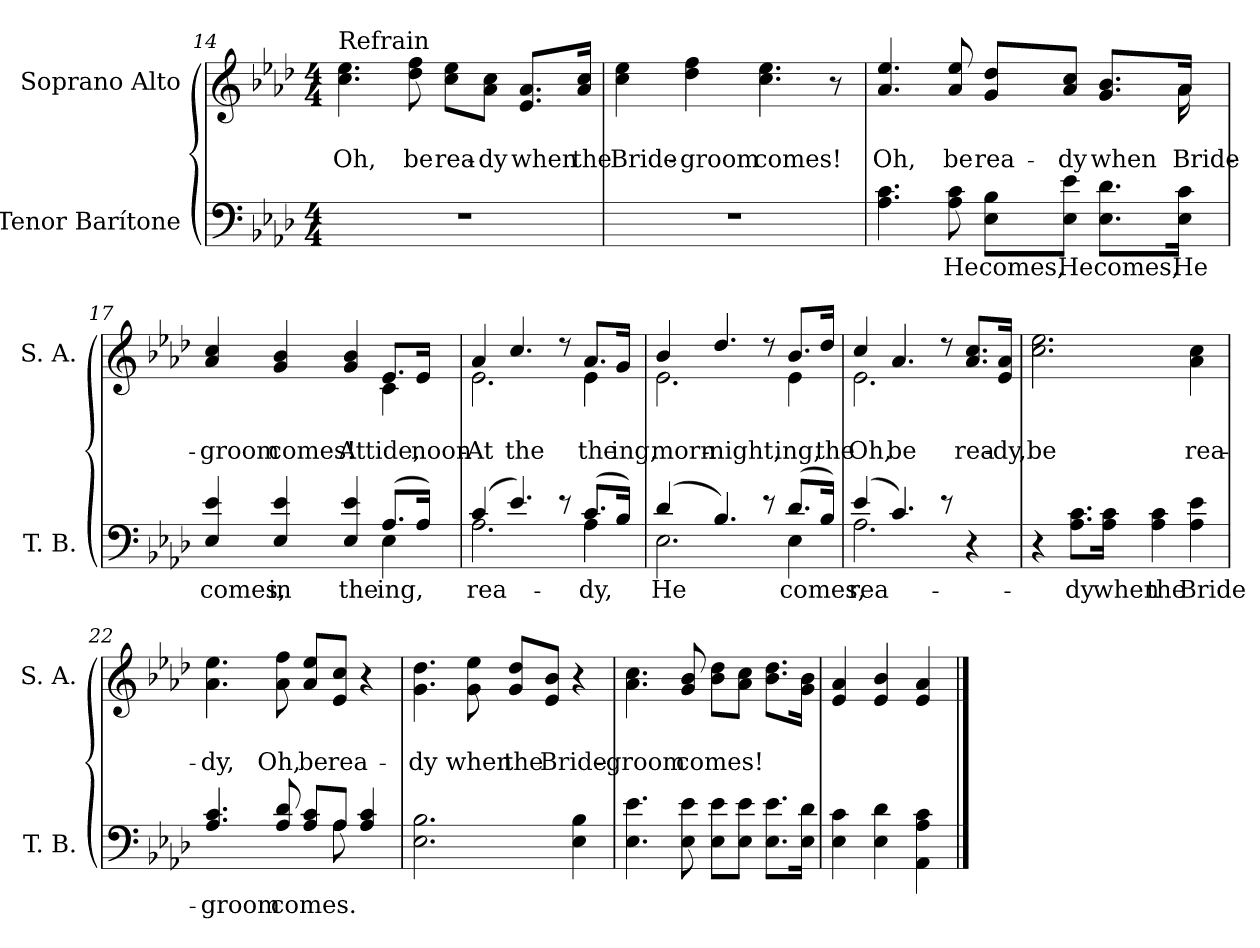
**kern	**text	**kern	**text	**text
*part2	*part2	*part1	*part1	*part1
*staff2	*staff2	*staff1	*staff1	*staff1
*I"Tenor Barítone	*	*I"Soprano Alto	*	*
*I'T. B.	*	*I'S. A.	*	*
*clefF4	*	*clefG2	*	*
*k[b-e-a-d-]	*	*k[b-e-a-d-]	*	*
*A-:	*	*A-:	*	*
*M4/4	*	*M4/4	*	*
=14	=14	=14	=14	=14
!	!	!LO:TX:a:t=Refrain	!	!
!	!	!	!	!LO:LY:b
1r	.	4.cc\ 4.ee-\	.	Oh,
!	!	!	!	!LO:LY:b
.	.	8dd-\ 8ff\	.	be
!	!	!	!	!LO:LY:b
.	.	8cc\ 8ee-\L	.	rea-
!	!	!	!	!LO:LY:b
.	.	8a-\ 8cc\J	.	-dy
!	!	!	!	!LO:LY:b
.	.	8.e-/ 8.a-/L	.	when
!	!	!	!	!LO:LY:b
.	.	16a-/ 16cc/Jk	.	the
=15	=15	=15	=15	=15
!	!	!	!	!LO:LY:b
1r	.	4cc\ 4ee-\	.	Bride-
!	!	!	!	!LO:LY:b
.	.	4dd-\ 4ff\	.	-groom
!	!	!	!	!LO:LY:b
.	.	4.cc\ 4.ee-\	.	comes!
.	.	8r	.	.
!!LO:LB:g=z
=16	=16	=16	=16	=16
!	!LO:LY:b	!	!	!LO:LY:b
*	*	*^	*	*
4.A-\ 4.c\	.	4.a-/ 4.ee-/	2...ryy	.	Oh,
!	!LO:LY:b	!	!	!	!LO:LY:b
8A-\ 8c\	He	8a-/ 8ee-/	.	.	be
!	!LO:LY:b	!	!	!	!LO:LY:b
8E-\ 8B-\L	comes,	8g/ 8dd-/L	.	.	rea-
!	!LO:LY:b	!	!	!	!LO:LY:b
8E-\ 8e-\J	He	8a-/ 8cc/J	.	.	-dy
!	!LO:LY:b	!	!	!	!LO:LY:b
8.E-\ 8.d-\L	comes,	8.g/ 8.b-/L	.	.	when
!	!LO:LY:b	!	!	!	!LO:LY:b
!	!	!	!	!	!LO:LY:b
16E-\ 16c\Jk	He	16a-/Jk	16a-\	.	Bride-
=17	=17	=17	=17	=17	=17
!	!LO:LY:b	!	!	!	!LO:LY:b
*^	*	*	*	*	*
4E-/ 4e-/	2.ryy	comes,	4a-/ 4cc/	2.ryy	.	-groom
!	!	!LO:LY:b	!	!	!	!LO:LY:b
4E-/ 4e-/	.	in	4g/ 4b-/	.	.	comes!
!	!	!LO:LY:b	!	!	!	!LO:LY:b
4E-/ 4e-/	.	the	4g/ 4b-/	.	.	At
!	!	!LO:LY:b	!	!	!	!
!	!	!LO:LY:b	!	!	!	!LO:LY:b
!	!	!	!	!	!	!LO:LY:b
(>8.A-/L	4E-\	-ing,	8.e-/L	4c\	.	-tide,
!	!	!	!	!	!	!LO:LY:b
16A-/Jk)	.	.	16e-/Jk	.	.	noon-
!!LO:LB:g=z	!!
=18	=18	=18	=18	=18	=18	=18
!	!	!LO:LY:b	!	!	!	!
!	!	!LO:LY:b	!	!	!	!LO:LY:b
!	!	!	!	!	!	!LO:LY:b
(>4c/	2.A-\	rea-	4a-/	2.e-\	.	At
!	!	!	!	!	!	!LO:LY:b
4.e-/)	.	.	4.cc/	.	.	the
8r	.	.	8r	.	.	.
!	!	!LO:LY:b	!	!	!	!
!	!	!LO:LY:b	!	!	!	!LO:LY:b
!	!	!	!	!	!	!LO:LY:b
(>8.c/L	4A-\	-dy,	8.a-/L	4e-\	.	the
!	!	!	!	!	!	!LO:LY:b
16B-/Jk)	.	.	16g/Jk	.	.	-ing,
=19	=19	=19	=19	=19	=19	=19
!	!	!LO:LY:b	!	!	!	!
!	!	!LO:LY:b	!	!	!	!LO:LY:b
!	!	!	!	!	!	!LO:LY:b
(>4d-/	2.E-\	He	4b-/	2.e-\	.	morn-
!	!	!	!	!	!	!LO:LY:b
4.B-/)	.	.	4.dd-/	.	.	-night,
8r	.	.	8r	.	.	.
!	!	!LO:LY:b	!	!	!	!
!	!	!LO:LY:b	!	!	!	!LO:LY:b
!	!	!	!	!	!	!LO:LY:b
(>8.d-/L	4E-\	comes,	8.b-/L	4e-\	.	-ing,
!	!	!	!	!	!	!LO:LY:b
16B-/Jk)	.	.	16dd-/Jk	.	.	the
=20	=20	=20	=20	=20	=20	=20
!	!	!LO:LY:b	!	!	!	!
!	!	!LO:LY:b	!	!	!	!LO:LY:b
!	!	!	!	!	!	!LO:LY:b
(>4e-/	2.A-\	rea-	4cc/	2.e-\	.	Oh,
!	!	!	!	!	!	!LO:LY:b
4.c/)	.	.	4.a-/	.	.	be
8r	.	.	8r	.	.	.
!	!	!	!	!	!	!LO:LY:b
4r	4ryy	.	8.a-/ 8.cc/L	4ryy	.	rea-
!	!	!	!	!	!	!LO:LY:b
.	.	.	16e-/ 16a-/Jk	.	.	-dy,
*v	*v	*	*	*	*	*
*	*	*v	*v	*	*
!!LO:PB:g=z
=21	=21	=21	=21	=21
!	!	!	!	!LO:LY:b
4r	.	2.cc\ 2.ee-\	.	be
!	!LO:LY:b	!	!	!
8.A-\ 8.c\L	-dy	.	.	.
!	!LO:LY:b	!	!	!
16A-\ 16c\Jk	when	.	.	.
!	!LO:LY:b	!	!	!
4A-\ 4c\	the	.	.	.
!	!LO:LY:b	!	!	!LO:LY:b
4A-\ 4e-\	Bride-	4a-\ 4cc\	.	rea-
=22	=22	=22	=22	=22
!	!LO:LY:b	!	!	!LO:LY:b
*^	*	*	*	*
4.A-/ 4.c/	8ryy	-groom	4.a-\ 4.ee-\	.	-dy,
!	!	!LO:LY:b	!	!	!LO:LY:b
*v	*v	*	*	*	*
8A-/ 8d-/	comes.	8a-\ 8ff\	.	Oh,
!	!	!	!	!LO:LY:b
8A-/ 8c/L	.	8a-/ 8ee-/L	.	be
*^	*	*	*	*
!	!	!	!	!	!LO:LY:b
8A-/J	8A-\	.	8e-/ 8cc/J	.	rea-
4A-/ 4c/	4ryy	.	4r	.	.
=23	=23	=23	=23	=23	=23
!	!	!	!	!	!LO:LY:b
*v	*v	*	*	*	*
2.E-\ 2.B-\	.	4.g\ 4.dd-\	.	-dy
!	!	!	!	!LO:LY:b
.	.	8g\ 8ee-\	.	when
!	!	!	!	!LO:LY:b
.	.	8g/ 8dd-/L	.	the
!	!	!	!	!LO:LY:b
.	.	8e-/ 8b-/J	.	Bride-
4E-\ 4B-\	.	4r	.	.
!!LO:LB:g=z
=24	=24	=24	=24	=24
!	!	!	!	!LO:LY:b
4.E-\ 4.e-\	.	4.a-\ 4.cc\	.	-groom
!	!	!	!	!LO:LY:b
8E-\ 8e-\	.	8g/ 8b-/	.	comes!
8E-\ 8e-\L	.	8b-\ 8dd-\L	.	.
8E-\ 8e-\J	.	8a-\ 8cc\J	.	.
8.E-\ 8.e-\L	.	8.b-\ 8.dd-\L	.	.
16E-\ 16d-\Jk	.	16g\ 16b-\Jk	.	.
=25	=25	=25	=25	=25
4E-\ 4c\	.	4e-/ 4a-/	.	.
4E-\ 4d-\	.	4e-/ 4b-/	.	.
4AA-\ 4A-\ 4c\	.	4e-/ 4a-/	.	.
==	==	==	==	==
*-	*-	*-	*-	*-
